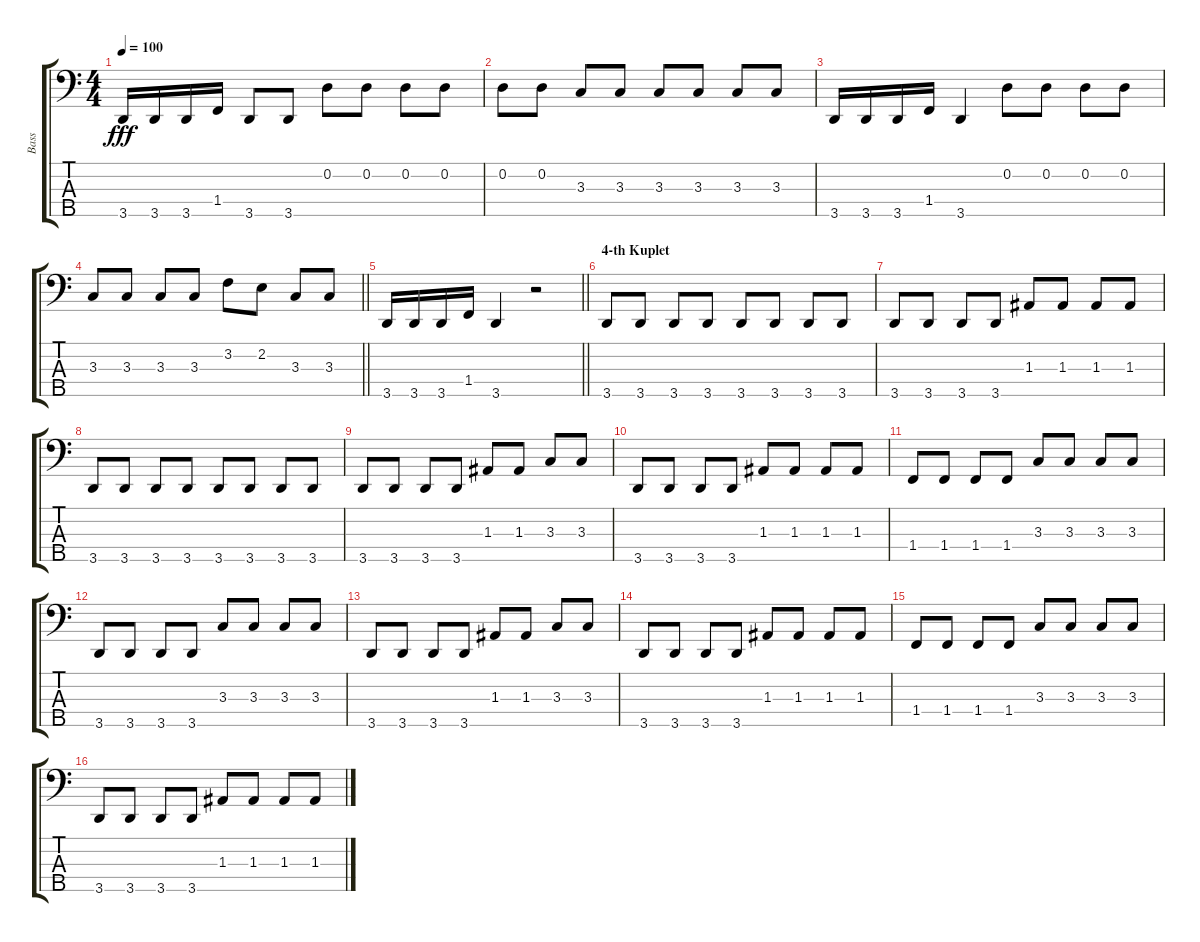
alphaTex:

\track ("Bass" "Bass") {instrument electricbassfinger}
\staff {score tabs}
\tuning (G2 D2 A1 E1 B0) {hide}
\ts (4 4)
\tempo 100
\clef f4
\ks c
3.5.16{dy fff} 3.5.16 3.5.16 1.4.16 3.5.8 3.5.8 0.2.8 0.2.8 0.2.8 0.2.8 |
0.2.8 0.2.8 3.3.8 3.3.8 3.3.8 3.3.8 3.3.8 3.3.8 |
3.5.16 3.5.16 3.5.16 1.4.16 3.5.4 0.2.8 0.2.8 0.2.8 0.2.8 |
\barLineRight lightlight
3.3.8 3.3.8 3.3.8 3.3.8 3.2.8 2.2.8 3.3.8 3.3.8 |
\barLineRight lightlight
3.5.16 3.5.16 3.5.16 1.4.16 3.5.4 r.2 |
\section ("" "4-th Kuplet")
3.5.8 3.5.8 3.5.8 3.5.8 3.5.8 3.5.8 3.5.8 3.5.8 |
3.5.8 3.5.8 3.5.8 3.5.8 1.3.8 1.3.8 1.3.8 1.3.8 |
3.5.8 3.5.8 3.5.8 3.5.8 3.5.8 3.5.8 3.5.8 3.5.8 |
3.5.8 3.5.8 3.5.8 3.5.8 1.3.8 1.3.8 3.3.8 3.3.8 |
3.5.8 3.5.8 3.5.8 3.5.8 1.3.8 1.3.8 1.3.8 1.3.8 |
1.4.8 1.4.8 1.4.8 1.4.8 3.3.8 3.3.8 3.3.8 3.3.8 |
3.5.8 3.5.8 3.5.8 3.5.8 3.3.8 3.3.8 3.3.8 3.3.8 |
3.5.8 3.5.8 3.5.8 3.5.8 1.3.8 1.3.8 3.3.8 3.3.8 |
3.5.8 3.5.8 3.5.8 3.5.8 1.3.8 1.3.8 1.3.8 1.3.8 |
1.4.8 1.4.8 1.4.8 1.4.8 3.3.8 3.3.8 3.3.8 3.3.8 |
3.5.8 3.5.8 3.5.8 3.5.8 1.3.8 1.3.8 1.3.8 1.3.8
